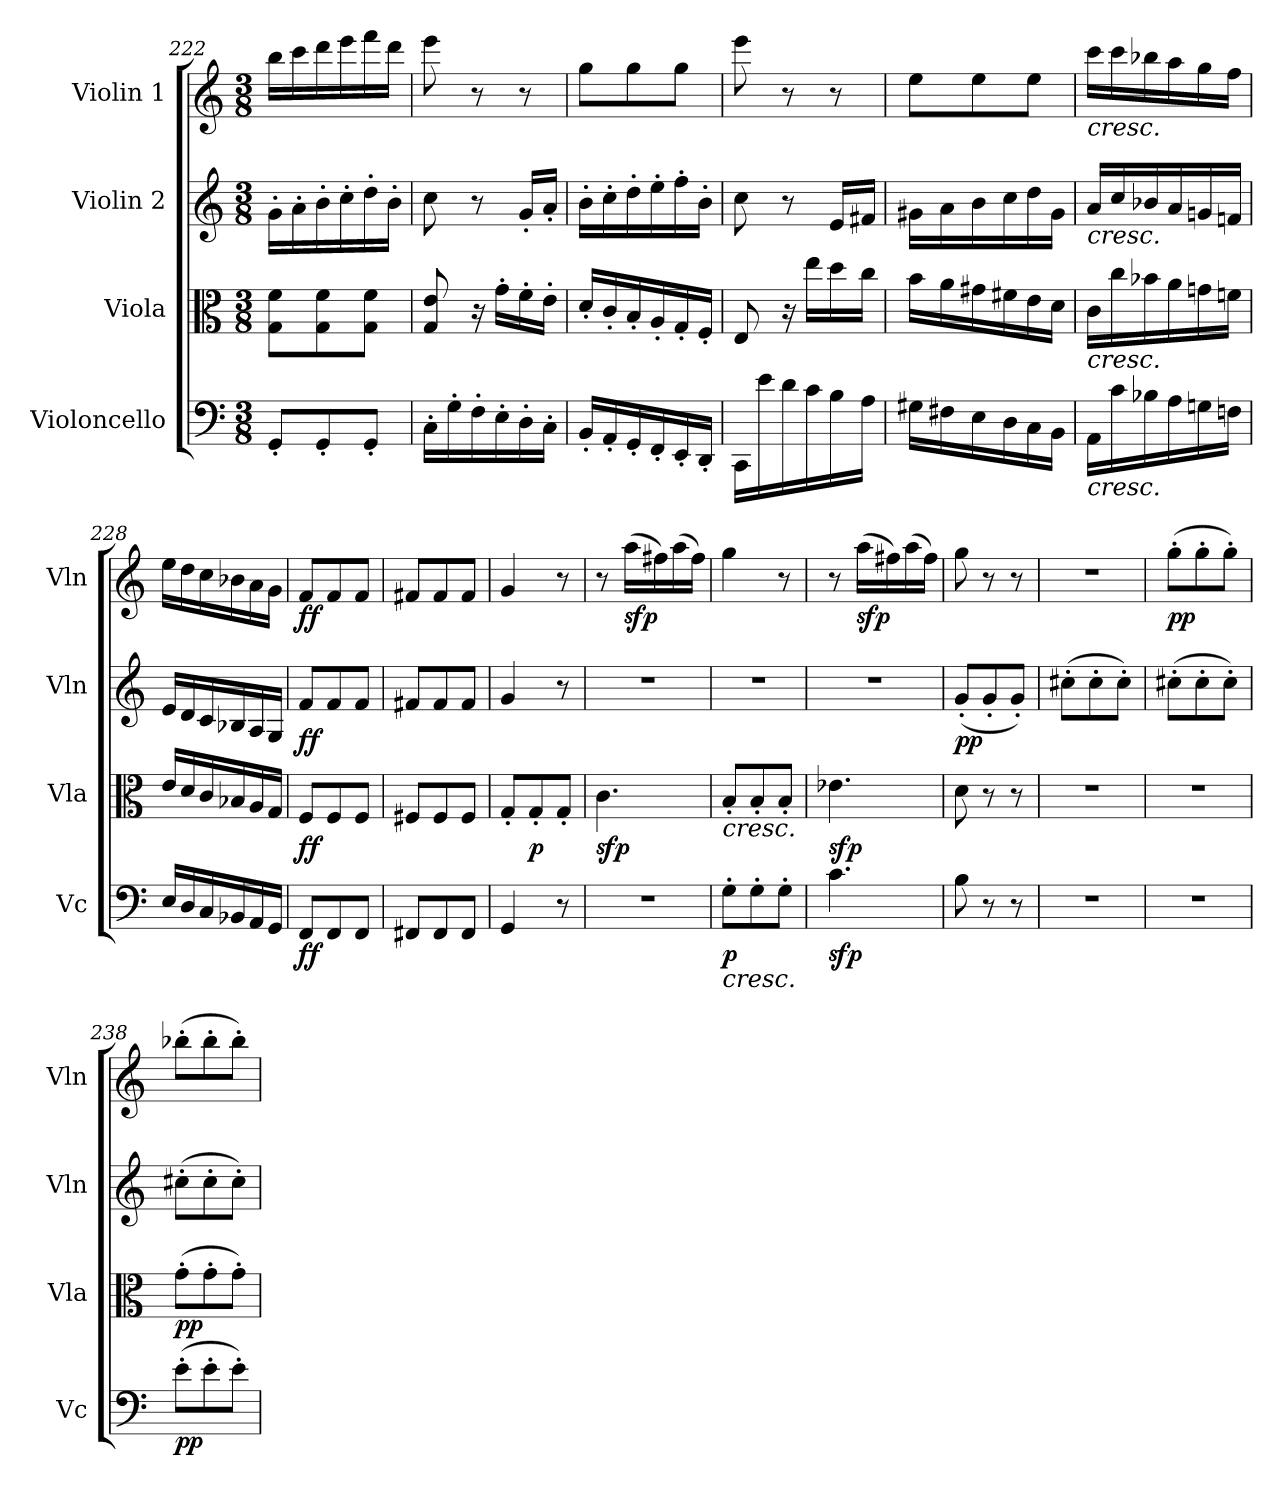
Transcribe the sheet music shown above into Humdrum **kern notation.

**kern	**dynam	**kern	**dynam	**kern	**dynam	**kern	**dynam
*part4	*part4	*part3	*part3	*part2	*part2	*part1	*part1
*staff4	*staff4	*staff3	*staff3	*staff2	*staff2	*staff1	*staff1
*I"Violoncello	*	*I"Viola	*	*I"Violin 2	*	*I"Violin 1	*
*I'Vc	*	*I'Vla	*	*I'Vln	*	*I'Vln	*
*clefF4	*	*clefC3	*	*clefG2	*	*clefG2	*
*k[]	*	*k[]	*	*k[]	*	*k[]	*
*M3/8	*	*M3/8	*	*M3/8	*	*M3/8	*
=222	=222	=222	=222	=222	=222	=222	=222
8GG'/L	.	8G\ 8f\L	.	16g'\LL	.	16bb\LL	.
.	.	.	.	16a'\	.	16ccc\	.
8GG'/	.	8G\ 8f\	.	16b'\	.	16ddd\	.
.	.	.	.	16cc'\	.	16eee\	.
8GG'/J	.	8G\ 8f\J	.	16dd'\	.	16fff\	.
.	.	.	.	16b'\JJ	.	16ddd\JJ	.
=223	=223	=223	=223	=223	=223	=223	=223
16C'\LL	.	8G/ 8e/	.	8cc\	.	8eee\	.
16G'\	.	.	.	.	.	.	.
16F'\	.	16r	.	8r	.	8r	.
16E'\	.	16g'\LL	.	.	.	.	.
16D'\	.	16f'\	.	16g'/LL	.	8r	.
16C'\JJ	.	16e'\JJ	.	16a'/JJ	.	.	.
!!LO:PB:g=z
=224	=224	=224	=224	=224	=224	=224	=224
16BB'/LL	.	16d'/LL	.	16b'\LL	.	8gg\L	.
16AA'/	.	16c'/	.	16cc'\	.	.	.
16GG'/	.	16B'/	.	16dd'\	.	8gg\	.
16FF'/	.	16A'/	.	16ee'\	.	.	.
16EE'/	.	16G'/	.	16ff'\	.	8gg\J	.
16DD'/JJ	.	16F'/JJ	.	16b'\JJ	.	.	.
=225	=225	=225	=225	=225	=225	=225	=225
16CC\LL	.	8E/	.	8cc\	.	8eee\	.
16e\	.	.	.	.	.	.	.
16d\	.	16r	.	8r	.	8r	.
16c\	.	16ee\LL	.	.	.	.	.
16B\	.	16dd\	.	16e/LL	.	8r	.
16A\JJ	.	16cc\JJ	.	16f#X/JJ	.	.	.
=226	=226	=226	=226	=226	=226	=226	=226
16G#X\LL	.	16b\LL	.	16g#X\LL	.	8ee\L	.
16F#X\	.	16a\	.	16a\	.	.	.
16E\	.	16g#X\	.	16b\	.	8ee\	.
16D\	.	16f#X\	.	16cc\	.	.	.
16C\	.	16e\	.	16dd\	.	8ee\J	.
16BB\JJ	.	16d\JJ	.	16g#\JJ	.	.	.
=227	=227	=227	=227	=227	=227	=227	=227
!	!	!	!	!	!	!LO:TX:b:i:t=cresc.	!
!	!	!	!	!LO:TX:b:i:t=cresc.	!	!	!
!	!	!LO:TX:b:i:t=cresc.	!	!	!	!	!
!LO:TX:b:i:t=cresc.	!	!	!	!	!	!	!
16AA\LL	.	16c\LL	.	16a/LL	.	16ccc\LL	.
16c\	.	16cc\	.	16cc/	.	16ccc\	.
16B-X\	.	16b-X\	.	16b-X/	.	16bb-X\	.
16A\	.	16a\	.	16a/	.	16aa\	.
16Gn\	.	16gn\	.	16gn/	.	16gg\	.
16Fn\JJ	.	16fn\JJ	.	16fn/JJ	.	16ff\JJ	.
=228	=228	=228	=228	=228	=228	=228	=228
16E/LL	.	16e/LL	.	16e/LL	.	16ee\LL	.
16D/	.	16d/	.	16d/	.	16dd\	.
16C/	.	16c/	.	16c/	.	16cc\	.
16BB-X/	.	16B-X/	.	16B-X/	.	16b-X\	.
16AA/	.	16A/	.	16A/	.	16a\	.
16GG/JJ	.	16G/JJ	.	16G/JJ	.	16g\JJ	.
=229	=229	=229	=229	=229	=229	=229	=229
!	!LO:DY:b	!	!LO:DY:b	!	!LO:DY:b	!	!LO:DY:b
8FF/L	ff	8F/L	ff	8f/L	ff	8f/L	ff
8FF/	.	8F/	.	8f/	.	8f/	.
8FF/J	.	8F/J	.	8f/J	.	8f/J	.
=230	=230	=230	=230	=230	=230	=230	=230
8FF#X/L	.	8F#X/L	.	8f#X/L	.	8f#X/L	.
8FF#/	.	8F#/	.	8f#/	.	8f#/	.
8FF#/J	.	8F#/J	.	8f#/J	.	8f#/J	.
=231	=231	=231	=231	=231	=231	=231	=231
4GG/	.	8G'/L	.	4g/	.	4g/	.
!	!	!	!LO:DY:b	!	!	!	!
.	.	8G'/	p	.	.	.	.
8r	.	8G'/J	.	8r	.	8r	.
!!LO:LB:g=z
=232	=232	=232	=232	=232	=232	=232	=232
!	!	!	!LO:DY:b	!	!	!	!
4.r	.	4.c\	sfp	4.r	.	8r	.
!	!	!	!	!	!	!	!LO:DY:b
.	.	.	.	.	.	(16aa\LL	sfp
.	.	.	.	.	.	16ff#X\)	.
.	.	.	.	.	.	(16aa\	.
.	.	.	.	.	.	16ff#\JJ)	.
=233	=233	=233	=233	=233	=233	=233	=233
!	!	!LO:TX:b:i:t=cresc.	!	!	!	!	!
!LO:TX:b:i:t=cresc.	!	!	!	!	!	!	!
!	!LO:DY:b	!	!	!	!	!	!
8G'\L	p	8B'/L	.	4.r	.	4gg\	.
8G'\	.	8B'/	.	.	.	.	.
8G'\J	.	8B'/J	.	.	.	8r	.
=234	=234	=234	=234	=234	=234	=234	=234
!	!LO:DY:b	!	!LO:DY:b	!	!	!	!
4.c\	sfp	4.e-X\	sfp	4.r	.	8r	.
!	!	!	!	!	!	!	!LO:DY:b
.	.	.	.	.	.	(16aa\LL	sfp
.	.	.	.	.	.	16ff#X\)	.
.	.	.	.	.	.	(16aa\	.
.	.	.	.	.	.	16ff#\JJ)	.
=235	=235	=235	=235	=235	=235	=235	=235
!	!	!	!	!	!LO:DY:b	!	!
8B\	.	8d\	.	(8g'/L	pp	8gg\	.
8r	.	8r	.	8g'/	.	8r	.
8r	.	8r	.	8g'/J)	.	8r	.
!!LO:LB:g=z
=236	=236	=236	=236	=236	=236	=236	=236
4.r	.	4.r	.	(8cc#X'\L	.	4.r	.
.	.	.	.	8cc#'\	.	.	.
.	.	.	.	8cc#'\J)	.	.	.
=237	=237	=237	=237	=237	=237	=237	=237
!	!	!	!	!	!	!	!LO:DY:b
4.r	.	4.r	.	(8cc#X'\L	.	(8gg'\L	pp
.	.	.	.	8cc#'\	.	8gg'\	.
.	.	.	.	8cc#'\J)	.	8gg'\J)	.
=238	=238	=238	=238	=238	=238	=238	=238
!	!LO:DY:b	!	!LO:DY:b	!	!	!	!
(8e'\L	pp	(8g'\L	pp	(8cc#X'\L	.	(8bb-X'\L	.
8e'\	.	8g'\	.	8cc#'\	.	8bb-'\	.
8e'\J)	.	8g'\J)	.	8cc#'\J)	.	8bb-'\J)	.
=	=	=	=	=	=	=	=
*-	*-	*-	*-	*-	*-	*-	*-
